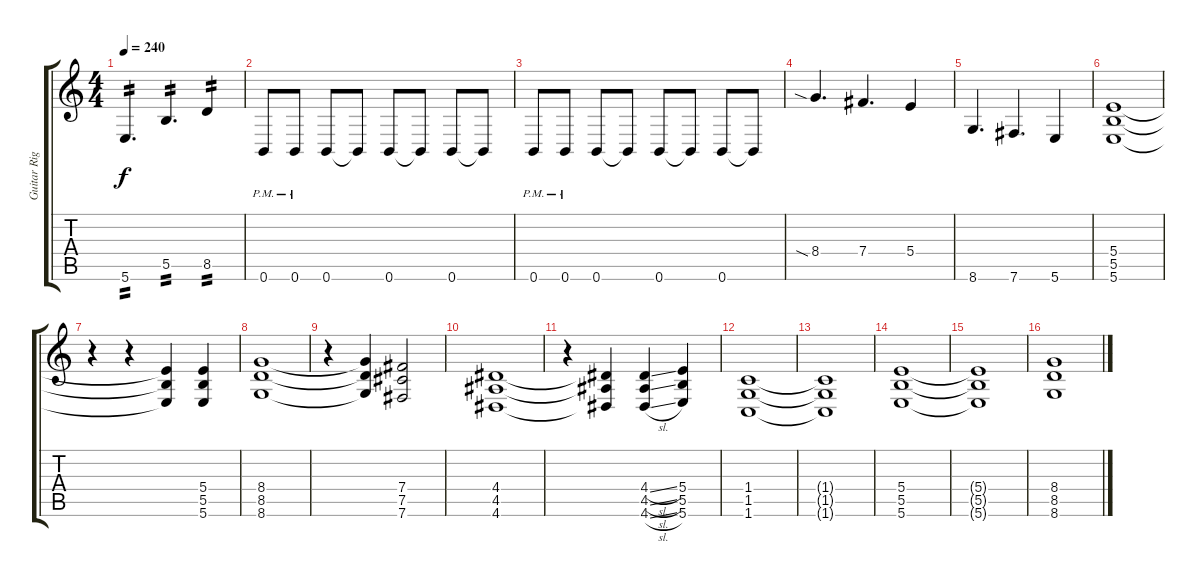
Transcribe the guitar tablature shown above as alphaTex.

\track ("Guitar Right" "Guitar Rig") {instrument overdrivenguitar}
\staff {score tabs}
\tuning (Db4 Ab3 E3 B2 Gb2 B1) {hide}
\ts (4 4)
\tempo 240
\clef g2
\ks c
5.6.4{d tp 2 dy f} 5.5.4{d tp 2} 8.5.4{tp 2} |
0.6{pm}.8 0.6{pm}.8 0.6.8 0.6{t}.8 0.6.8 0.6{t}.8 0.6.8 0.6{t}.8 |
0.6{pm}.8 0.6{pm}.8 0.6.8 0.6{t}.8 0.6.8 0.6{t}.8 0.6.8 0.6{t}.8 |
8.4{sia}.4{d} 7.4.4{d} 5.4.4 |
8.6.4{d} 7.6.4{d} 5.6.4 |
(5.4 5.5 5.6).1{volume 10} |
r.4 r.4 (5.4{t} 5.5{t} 5.6{t}).4 (5.4 5.5 5.6).4 |
(8.4 8.5 8.6).1 |
r.4 (8.4{t} 8.5{t} 8.6{t}).4 (7.4 7.5 7.6).2 |
(4.4 4.5 4.6).1 |
r.4 (4.4{t} 4.5{t} 4.6{t}).4 (4.4{sl} 4.5{sl} 4.6{sl}).4 (5.4 5.5 5.6).4 |
(1.4 1.5 1.6).1 |
(1.4{t} 1.5{t} 1.6{t}).1 |
(5.4 5.5 5.6).1 |
(5.4{t} 5.5{t} 5.6{t}).1 |
(8.4 8.5 8.6).1
